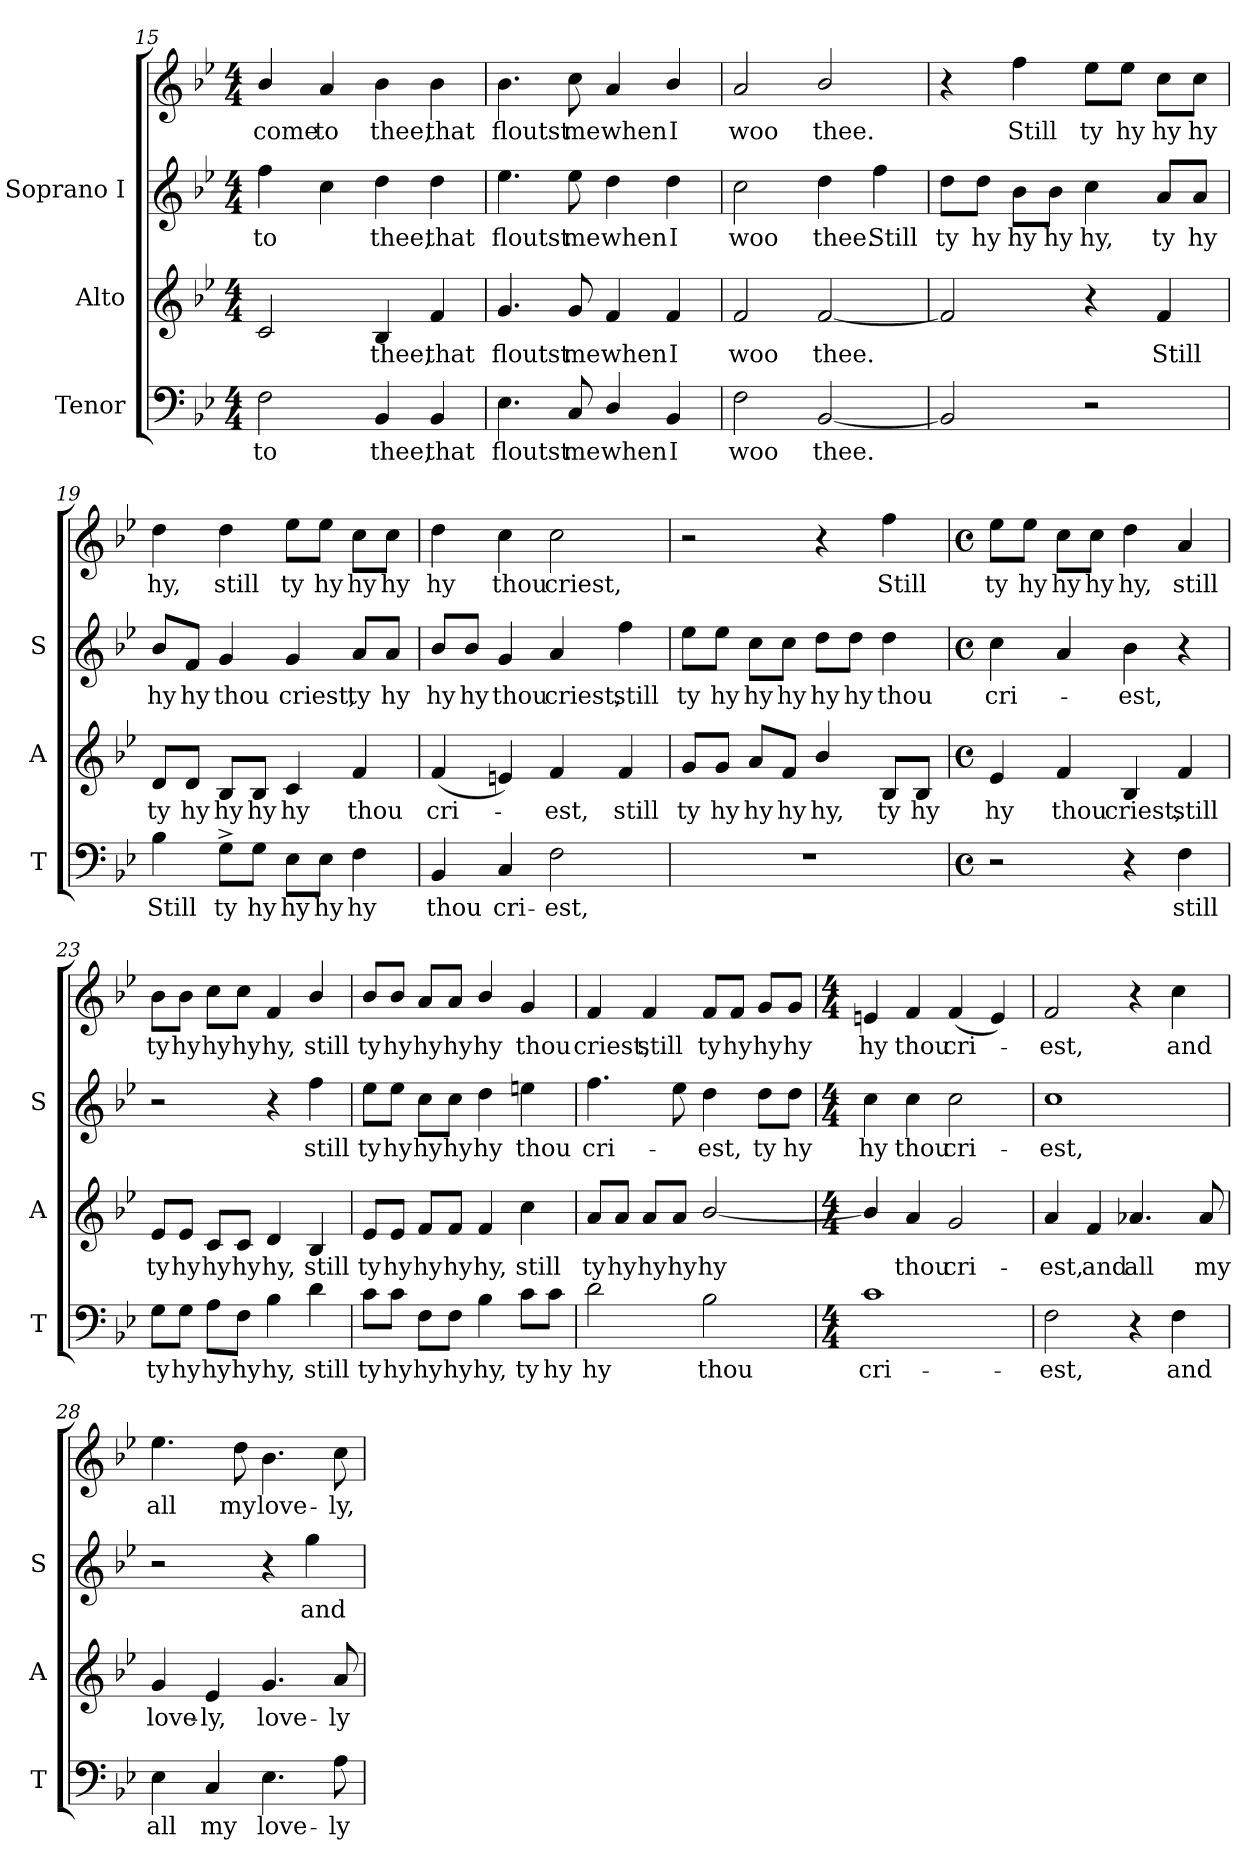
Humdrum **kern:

**kern	**text	**kern	**text	**kern	**text	**kern	**text
*part3	*part3	*part2	*part2	*part1	*part1	*part1	*part1
*staff4	*staff4	*staff3	*staff3	*staff2	*staff2	*staff1	*staff1
*I"Tenor	*	*I"Alto	*	*I"Soprano I	*	*	*
*I'T	*	*I'A	*	*I'S	*	*	*
*clefF4	*	*clefG2	*	*clefG2	*	*clefG2	*
*k[b-e-]	*	*k[b-e-]	*	*k[b-e-]	*	*k[b-e-]	*
*B-:	*	*B-:	*	*B-:	*	*B-:	*
*M4/4	*	*M4/4	*	*M4/4	*	*M4/4	*
=15	=15	=15	=15	=15	=15	=15	=15
!	!LO:LY:b	!	!	!	!LO:LY:b	!	!LO:LY:b
2F	to	2c	.	4ff	to	4b-/	come
!	!	!	!	!	!	!	!LO:LY:b
.	.	.	.	4cc	.	4a	to
!	!LO:LY:b	!	!LO:LY:b	!	!LO:LY:b	!	!LO:LY:b
4BB-	thee,	4B-	thee,	4dd	thee,	4b-	thee,
!	!LO:LY:b	!	!LO:LY:b	!	!LO:LY:b	!	!LO:LY:b
4BB-	that	4f	that	4dd	that	4b-	that
=16	=16	=16	=16	=16	=16	=16	=16
!	!LO:LY:b	!	!LO:LY:b	!	!LO:LY:b	!	!LO:LY:b
4.E-	floutst	4.g	floutst	4.ee-	floutst	4.b-	floutst
!	!LO:LY:b	!	!LO:LY:b	!	!LO:LY:b	!	!LO:LY:b
8C	me	8g	me	8ee-	me	8cc	me
!	!LO:LY:b	!	!LO:LY:b	!	!LO:LY:b	!	!LO:LY:b
4D/	when	4f	when	4dd	when	4a	when
!	!LO:LY:b	!	!LO:LY:b	!	!LO:LY:b	!	!LO:LY:b
4BB-	I	4f	I	4dd	I	4b-/	I
=17	=17	=17	=17	=17	=17	=17	=17
!	!LO:LY:b	!	!LO:LY:b	!	!LO:LY:b	!	!LO:LY:b
2F	woo	2f	woo	2cc	woo	2a	woo
!	!LO:LY:b	!	!LO:LY:b	!	!LO:LY:b	!	!LO:LY:b
[2BB-	thee.	[2f	thee.	4dd	thee.	2b-/	thee.
!	!	!	!	!	!LO:LY:b	!	!
.	.	.	.	4ff	Still	.	.
!!LO:LB:g=z
=18	=18	=18	=18	=18	=18	=18	=18
!	!	!	!	!	!LO:LY:b	!	!
2BB-]	.	2f]	.	8dd\L	ty	4r	.
!	!	!	!	!	!LO:LY:b	!	!
.	.	.	.	8dd\J	hy	.	.
!	!	!	!	!	!LO:LY:b	!	!LO:LY:b
.	.	.	.	8b-\L	hy	4ff	Still
!	!	!	!	!	!LO:LY:b	!	!
.	.	.	.	8b-\J	hy	.	.
!	!	!	!	!	!LO:LY:b	!	!LO:LY:b
2r	.	4r	.	4cc	hy,	8ee-\L	ty
!	!	!	!	!	!	!	!LO:LY:b
.	.	.	.	.	.	8ee-\J	hy
!	!	!	!LO:LY:b	!	!LO:LY:b	!	!LO:LY:b
.	.	4f	Still	8a/L	ty	8cc\L	hy
!	!	!	!	!	!LO:LY:b	!	!LO:LY:b
.	.	.	.	8a/J	hy	8cc\J	hy
=19	=19	=19	=19	=19	=19	=19	=19
!	!LO:LY:b	!	!LO:LY:b	!	!LO:LY:b	!	!LO:LY:b
4B-	Still	8d/L	ty	8b-/L	hy	4dd	hy,
!	!	!	!LO:LY:b	!	!LO:LY:b	!	!
.	.	8d/J	hy	8f/J	hy	.	.
!	!LO:LY:b	!	!LO:LY:b	!	!LO:LY:b	!	!LO:LY:b
8G^\L	ty	8B-/L	hy	4g	thou	4dd	still
!	!LO:LY:b	!	!LO:LY:b	!	!	!	!
8G\J	hy	8B-/J	hy	.	.	.	.
!	!LO:LY:b	!	!LO:LY:b	!	!LO:LY:b	!	!LO:LY:b
8E-\L	hy	4c	hy	4g	criest,	8ee-\L	ty
!	!LO:LY:b	!	!	!	!	!	!LO:LY:b
8E-\J	hy	.	.	.	.	8ee-\J	hy
!	!LO:LY:b	!	!LO:LY:b	!	!LO:LY:b	!	!LO:LY:b
4F	hy	4f	thou	8a/L	ty	8cc\L	hy
!	!	!	!	!	!LO:LY:b	!	!LO:LY:b
.	.	.	.	8a/J	hy	8cc\J	hy
=20	=20	=20	=20	=20	=20	=20	=20
!	!LO:LY:b	!	!LO:LY:b	!	!LO:LY:b	!	!LO:LY:b
4BB-	thou	(<4f	cri-	8b-/L	hy	4dd	hy
!	!	!	!	!	!LO:LY:b	!	!
.	.	.	.	8b-/J	hy	.	.
!	!LO:LY:b	!	!	!	!LO:LY:b	!	!LO:LY:b
4C	cri-	4en)	.	4g	thou	4cc	thou
!	!LO:LY:b	!	!LO:LY:b	!	!LO:LY:b	!	!LO:LY:b
2F	-est,	4f	est,	4a	criest,	2cc	criest,
!	!	!	!LO:LY:b	!	!LO:LY:b	!	!
.	.	4f	still	4ff	still	.	.
=21	=21	=21	=21	=21	=21	=21	=21
!	!	!	!LO:LY:b	!	!LO:LY:b	!	!
1r	.	8g/L	ty	8ee-\L	ty	2r	.
!	!	!	!LO:LY:b	!	!LO:LY:b	!	!
.	.	8g/J	hy	8ee-\J	hy	.	.
!	!	!	!LO:LY:b	!	!LO:LY:b	!	!
.	.	8a/L	hy	8cc\L	hy	.	.
!	!	!	!LO:LY:b	!	!LO:LY:b	!	!
.	.	8f/J	hy	8cc\J	hy	.	.
!	!	!	!LO:LY:b	!	!LO:LY:b	!	!
.	.	4b-/	hy,	8dd\L	hy	4r	.
!	!	!	!	!	!LO:LY:b	!	!
.	.	.	.	8dd\J	hy	.	.
!	!	!	!LO:LY:b	!	!LO:LY:b	!	!LO:LY:b
.	.	8B-/L	ty	4dd	thou	4ff	Still
!	!	!	!LO:LY:b	!	!	!	!
.	.	8B-/J	hy	.	.	.	.
!!LO:LB:g=z
=22	=22	=22	=22	=22	=22	=22	=22
*M4/4	*	*M4/4	*	*M4/4	*	*M4/4	*
*met(c)	*	*met(c)	*	*met(c)	*	*met(c)	*
!	!	!	!LO:LY:b	!	!LO:LY:b	!	!LO:LY:b
2r	.	4e-	hy	4cc	cri-	8ee-\L	ty
!	!	!	!	!	!	!	!LO:LY:b
.	.	.	.	.	.	8ee-\J	hy
!	!	!	!LO:LY:b	!	!	!	!LO:LY:b
.	.	4f	thou	4a	.	8cc\L	hy
!	!	!	!	!	!	!	!LO:LY:b
.	.	.	.	.	.	8cc\J	hy
!	!	!	!LO:LY:b	!	!LO:LY:b	!	!LO:LY:b
4r	.	4B-	criest,	4b-	est,	4dd	hy,
!	!LO:LY:b	!	!LO:LY:b	!	!	!	!LO:LY:b
4F	still	4f	still	4r	.	4a	still
=23	=23	=23	=23	=23	=23	=23	=23
!	!LO:LY:b	!	!LO:LY:b	!	!	!	!LO:LY:b
8G\L	ty	8e-/L	ty	2r	.	8b-\L	ty
!	!LO:LY:b	!	!LO:LY:b	!	!	!	!LO:LY:b
8G\J	hy	8e-/J	hy	.	.	8b-\J	hy
!	!LO:LY:b	!	!LO:LY:b	!	!	!	!LO:LY:b
8A\L	hy	8c/L	hy	.	.	8cc\L	hy
!	!LO:LY:b	!	!LO:LY:b	!	!	!	!LO:LY:b
8F\J	hy	8c/J	hy	.	.	8cc\J	hy
!	!LO:LY:b	!	!LO:LY:b	!	!	!	!LO:LY:b
4B-	hy,	4d	hy,	4r	.	4f	hy,
!	!LO:LY:b	!	!LO:LY:b	!	!LO:LY:b	!	!LO:LY:b
4d	still	4B-	still	4ff	still	4b-/	still
=24	=24	=24	=24	=24	=24	=24	=24
!	!LO:LY:b	!	!LO:LY:b	!	!LO:LY:b	!	!LO:LY:b
8c\L	ty	8e-/L	ty	8ee-\L	ty	8b-/L	ty
!	!LO:LY:b	!	!LO:LY:b	!	!LO:LY:b	!	!LO:LY:b
8c\J	hy	8e-/J	hy	8ee-\J	hy	8b-/J	hy
!	!LO:LY:b	!	!LO:LY:b	!	!LO:LY:b	!	!LO:LY:b
8F\L	hy	8f/L	hy	8cc\L	hy	8a/L	hy
!	!LO:LY:b	!	!LO:LY:b	!	!LO:LY:b	!	!LO:LY:b
8F\J	hy	8f/J	hy	8cc\J	hy	8a/J	hy
!	!LO:LY:b	!	!LO:LY:b	!	!LO:LY:b	!	!LO:LY:b
4B-	hy,	4f	hy,	4dd	hy	4b-/	hy
!	!LO:LY:b	!	!LO:LY:b	!	!LO:LY:b	!	!LO:LY:b
8c\L	ty	4cc	still	4een	thou	4g	thou
!	!LO:LY:b	!	!	!	!	!	!
8c\J	hy	.	.	.	.	.	.
=25	=25	=25	=25	=25	=25	=25	=25
!	!LO:LY:b	!	!LO:LY:b	!	!LO:LY:b	!	!LO:LY:b
2d	hy	8a/L	ty	4.ff	cri-	4f	criest,
!	!	!	!LO:LY:b	!	!	!	!
.	.	8a/J	hy	.	.	.	.
!	!	!	!LO:LY:b	!	!	!	!LO:LY:b
.	.	8a/L	hy	.	.	4f	still
!	!	!	!LO:LY:b	!	!	!	!
.	.	8a/J	hy	8ee-	.	.	.
!	!LO:LY:b	!	!LO:LY:b	!	!LO:LY:b	!	!LO:LY:b
2B-	thou	[2b-/	hy	4dd	est,	8f/L	ty
!	!	!	!	!	!	!	!LO:LY:b
.	.	.	.	.	.	8f/J	hy
!	!	!	!	!	!LO:LY:b	!	!LO:LY:b
.	.	.	.	8dd\L	ty	8g/L	hy
!	!	!	!	!	!LO:LY:b	!	!LO:LY:b
.	.	.	.	8dd\J	hy	8g/J	hy
!!LO:LB:g=z
=26	=26	=26	=26	=26	=26	=26	=26
*M4/4	*	*M4/4	*	*M4/4	*	*M4/4	*
!	!LO:LY:b	!	!	!	!LO:LY:b	!	!LO:LY:b
1c	cri-	4b-/]	.	4cc	hy	4en	hy
!	!	!	!LO:LY:b	!	!LO:LY:b	!	!LO:LY:b
.	.	4a	thou	4cc	thou	4f	thou
!	!	!	!LO:LY:b	!	!LO:LY:b	!	!LO:LY:b
.	.	2g	cri-	2cc	cri-	(<4f	cri-
.	.	.	.	.	.	4e)	.
=27	=27	=27	=27	=27	=27	=27	=27
!	!LO:LY:b	!	!LO:LY:b	!	!LO:LY:b	!	!LO:LY:b
2F	-est,	4a	-est,	1cc	est,	2f	-est,
!	!	!	!LO:LY:b	!	!	!	!
.	.	4f	and	.	.	.	.
!	!	!	!LO:LY:b	!	!	!	!
4r	.	4.a-X	all	.	.	4r	.
!	!LO:LY:b	!	!	!	!	!	!LO:LY:b
4F	and	.	.	.	.	4cc	and
!	!	!	!LO:LY:b	!	!	!	!
.	.	8a-	my	.	.	.	.
=28	=28	=28	=28	=28	=28	=28	=28
!	!LO:LY:b	!	!LO:LY:b	!	!	!	!LO:LY:b
4E-	all	4g	love-	2r	.	4.ee-	all
!	!LO:LY:b	!	!LO:LY:b	!	!	!	!
4C	my	4e-	-ly,	.	.	.	.
!	!	!	!	!	!	!	!LO:LY:b
.	.	.	.	.	.	8dd	my
!	!LO:LY:b	!	!LO:LY:b	!	!	!	!LO:LY:b
4.E-	love-	4.g	love-	4r	.	4.b-	love-
!	!	!	!	!	!LO:LY:b	!	!
.	.	.	.	4gg	and	.	.
!	!LO:LY:b	!	!LO:LY:b	!	!	!	!LO:LY:b
8A	-ly	8a	-ly	.	.	8cc	-ly,
=	=	=	=	=	=	=	=
*-	*-	*-	*-	*-	*-	*-	*-
